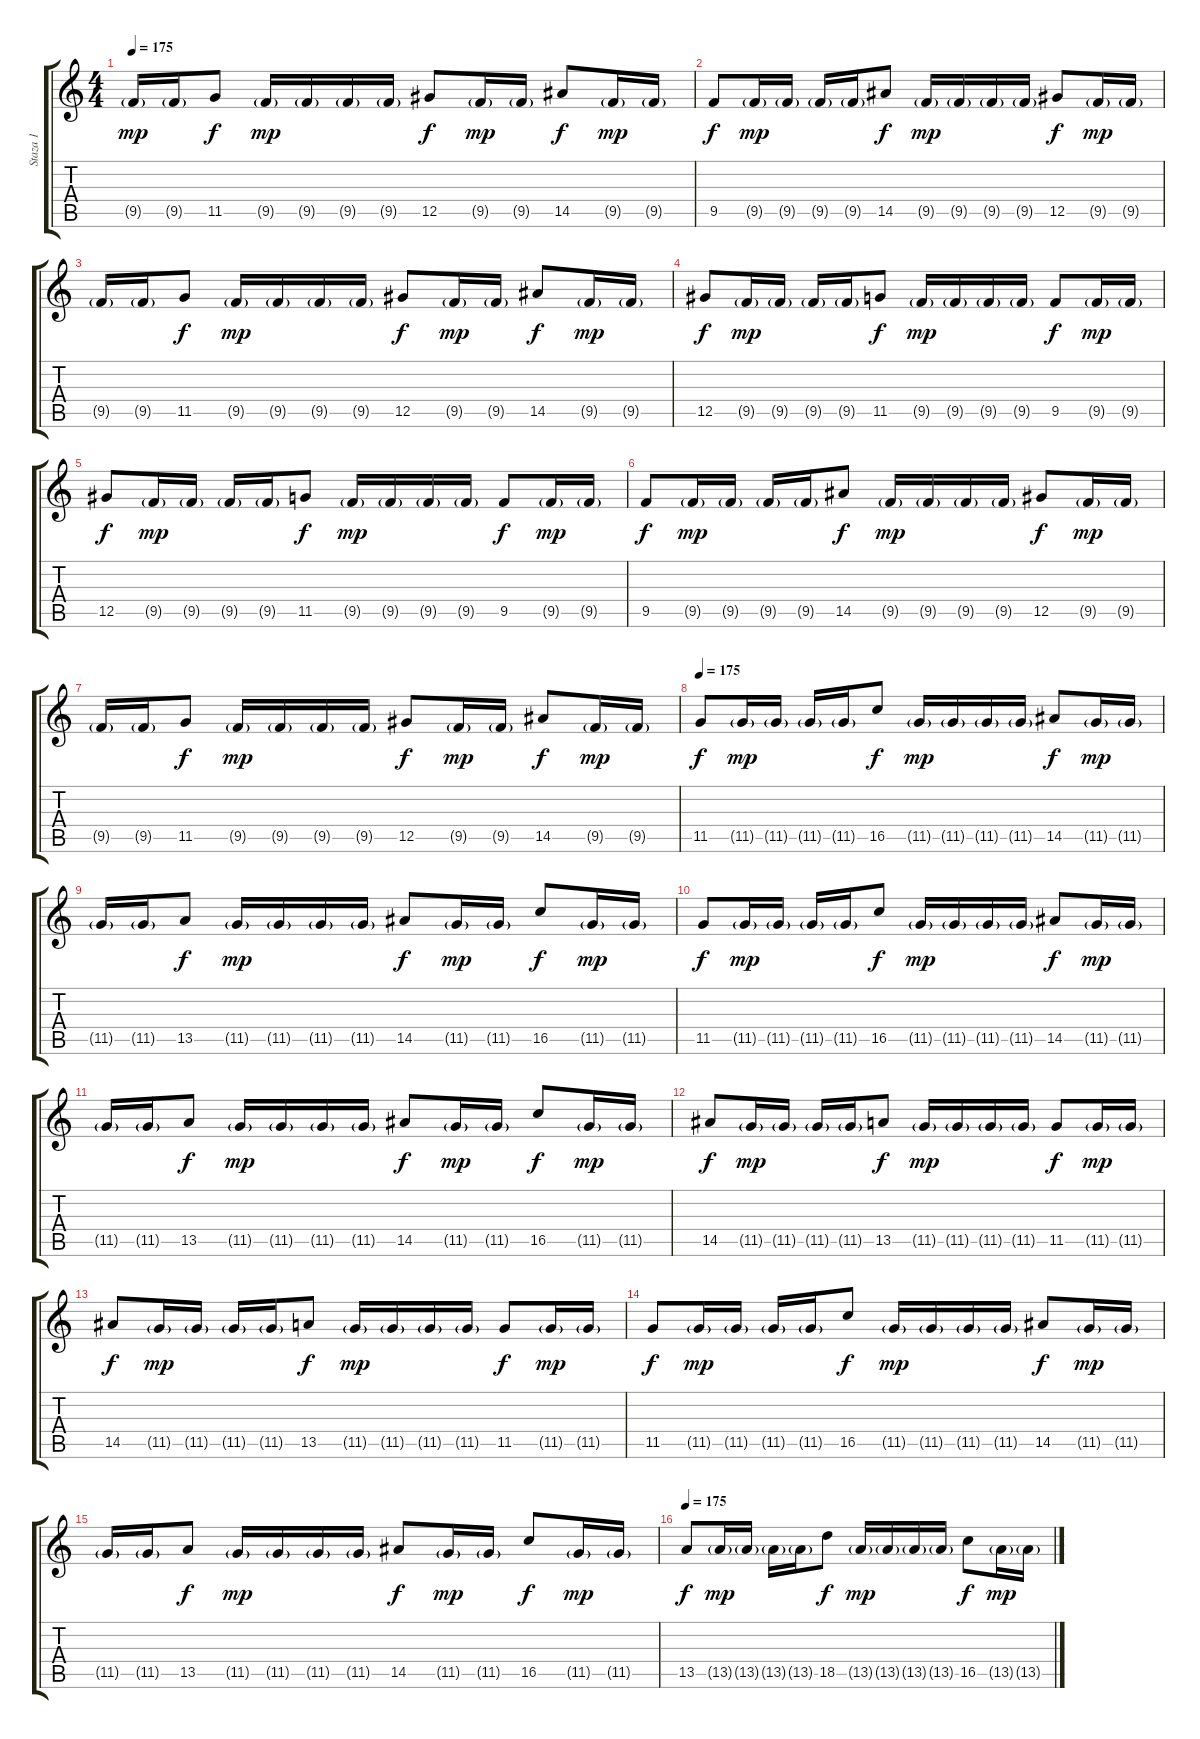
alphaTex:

\track ("Staza 1" "Staza 1") {instrument distortionguitar}
\staff {score tabs}
\tuning (Eb4 Bb3 Gb3 Db3 Ab2 Eb2) {hide}
\ts (4 4)
\tempo 175
\clef g2
\ks c
9.5{g}.16{dy mp} 9.5{g}.16 11.5.8{dy f} 9.5{g}.16{dy mp} 9.5{g}.16 9.5{g}.16 9.5{g}.16 12.5.8{dy f} 9.5{g}.16{dy mp} 9.5{g}.16 14.5.8{dy f} 9.5{g}.16{dy mp} 9.5{g}.16 |
9.5.8{dy f} 9.5{g}.16{dy mp} 9.5{g}.16 9.5{g}.16 9.5{g}.16 14.5.8{dy f} 9.5{g}.16{dy mp} 9.5{g}.16 9.5{g}.16 9.5{g}.16 12.5.8{dy f} 9.5{g}.16{dy mp} 9.5{g}.16 |
9.5{g}.16 9.5{g}.16 11.5.8{dy f} 9.5{g}.16{dy mp} 9.5{g}.16 9.5{g}.16 9.5{g}.16 12.5.8{dy f} 9.5{g}.16{dy mp} 9.5{g}.16 14.5.8{dy f} 9.5{g}.16{dy mp} 9.5{g}.16 |
12.5.8{dy f} 9.5{g}.16{dy mp} 9.5{g}.16 9.5{g}.16 9.5{g}.16 11.5.8{dy f} 9.5{g}.16{dy mp} 9.5{g}.16 9.5{g}.16 9.5{g}.16 9.5.8{dy f} 9.5{g}.16{dy mp} 9.5{g}.16 |
12.5.8{dy f} 9.5{g}.16{dy mp} 9.5{g}.16 9.5{g}.16 9.5{g}.16 11.5.8{dy f} 9.5{g}.16{dy mp} 9.5{g}.16 9.5{g}.16 9.5{g}.16 9.5.8{dy f} 9.5{g}.16{dy mp} 9.5{g}.16 |
9.5.8{dy f} 9.5{g}.16{dy mp} 9.5{g}.16 9.5{g}.16 9.5{g}.16 14.5.8{dy f} 9.5{g}.16{dy mp} 9.5{g}.16 9.5{g}.16 9.5{g}.16 12.5.8{dy f} 9.5{g}.16{dy mp} 9.5{g}.16 |
9.5{g}.16 9.5{g}.16 11.5.8{dy f} 9.5{g}.16{dy mp} 9.5{g}.16 9.5{g}.16 9.5{g}.16 12.5.8{dy f} 9.5{g}.16{dy mp} 9.5{g}.16 14.5.8{dy f} 9.5{g}.16{dy mp} 9.5{g}.16 |
\tempo 175
11.5.8{dy f} 11.5{g}.16{dy mp} 11.5{g}.16 11.5{g}.16 11.5{g}.16 16.5.8{dy f} 11.5{g}.16{dy mp} 11.5{g}.16 11.5{g}.16 11.5{g}.16 14.5.8{dy f} 11.5{g}.16{dy mp} 11.5{g}.16 |
11.5{g}.16 11.5{g}.16 13.5.8{dy f} 11.5{g}.16{dy mp} 11.5{g}.16 11.5{g}.16 11.5{g}.16 14.5.8{dy f} 11.5{g}.16{dy mp} 11.5{g}.16 16.5.8{dy f} 11.5{g}.16{dy mp} 11.5{g}.16 |
11.5.8{dy f} 11.5{g}.16{dy mp} 11.5{g}.16 11.5{g}.16 11.5{g}.16 16.5.8{dy f} 11.5{g}.16{dy mp} 11.5{g}.16 11.5{g}.16 11.5{g}.16 14.5.8{dy f} 11.5{g}.16{dy mp} 11.5{g}.16 |
11.5{g}.16 11.5{g}.16 13.5.8{dy f} 11.5{g}.16{dy mp} 11.5{g}.16 11.5{g}.16 11.5{g}.16 14.5.8{dy f} 11.5{g}.16{dy mp} 11.5{g}.16 16.5.8{dy f} 11.5{g}.16{dy mp} 11.5{g}.16 |
14.5.8{dy f} 11.5{g}.16{dy mp} 11.5{g}.16 11.5{g}.16 11.5{g}.16 13.5.8{dy f} 11.5{g}.16{dy mp} 11.5{g}.16 11.5{g}.16 11.5{g}.16 11.5.8{dy f} 11.5{g}.16{dy mp} 11.5{g}.16 |
14.5.8{dy f} 11.5{g}.16{dy mp} 11.5{g}.16 11.5{g}.16 11.5{g}.16 13.5.8{dy f} 11.5{g}.16{dy mp} 11.5{g}.16 11.5{g}.16 11.5{g}.16 11.5.8{dy f} 11.5{g}.16{dy mp} 11.5{g}.16 |
11.5.8{dy f} 11.5{g}.16{dy mp} 11.5{g}.16 11.5{g}.16 11.5{g}.16 16.5.8{dy f} 11.5{g}.16{dy mp} 11.5{g}.16 11.5{g}.16 11.5{g}.16 14.5.8{dy f} 11.5{g}.16{dy mp} 11.5{g}.16 |
11.5{g}.16 11.5{g}.16 13.5.8{dy f} 11.5{g}.16{dy mp} 11.5{g}.16 11.5{g}.16 11.5{g}.16 14.5.8{dy f} 11.5{g}.16{dy mp} 11.5{g}.16 16.5.8{dy f} 11.5{g}.16{dy mp} 11.5{g}.16 |
\tempo 175
13.5.8{dy f} 13.5{g}.16{dy mp} 13.5{g}.16 13.5{g}.16 13.5{g}.16 18.5.8{dy f} 13.5{g}.16{dy mp} 13.5{g}.16 13.5{g}.16 13.5{g}.16 16.5.8{dy f} 13.5{g}.16{dy mp} 13.5{g}.16
